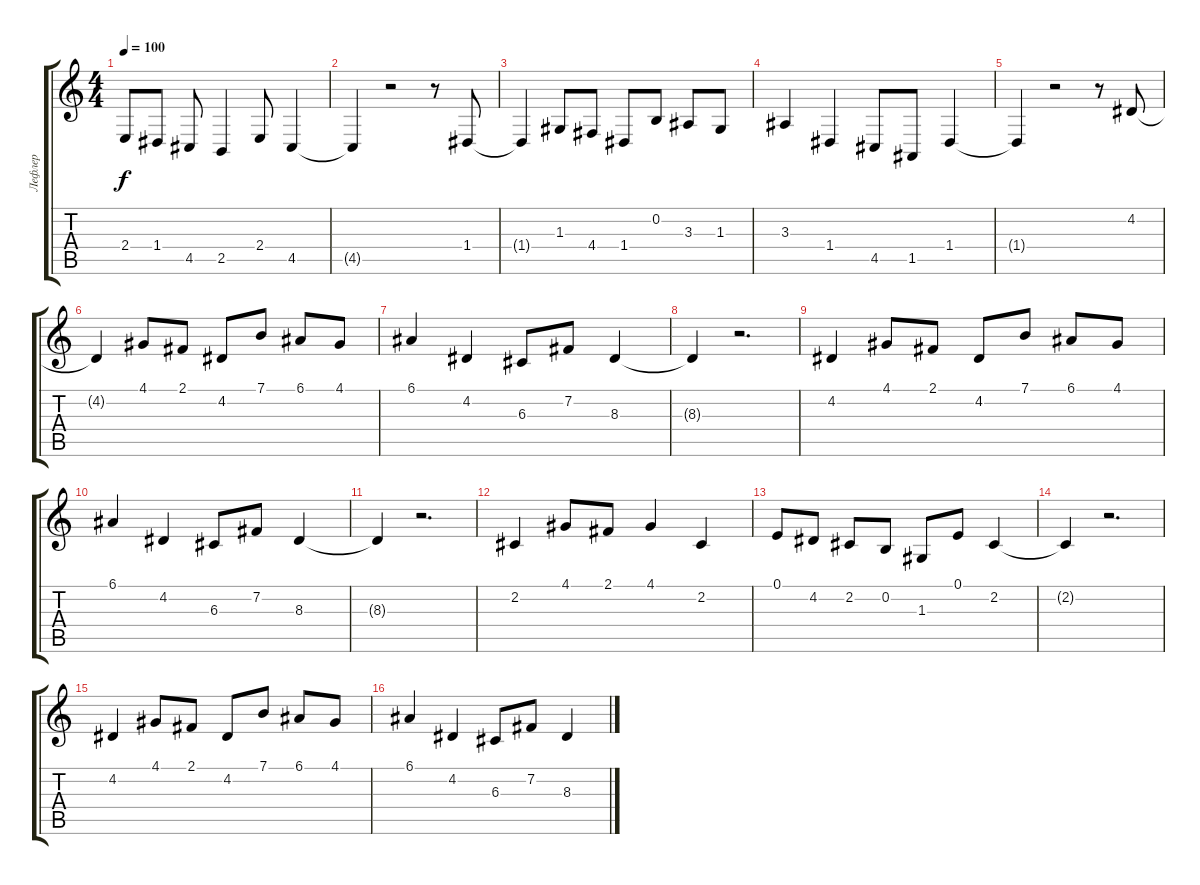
\track ("Лефлер" "Лефлер") {instrument lead6voice}
\staff {score tabs}
\tuning (E4 B3 G3 D3 A2 E2) {hide}
\ts (4 4)
\tempo 100
\clef g2
\ks c
2.4.8{dy f} 1.4.8 4.5.8 2.5.4 2.4.8 4.5.4 |
4.5{t}.4 r.2 r.8 1.4.8 |
1.4{t}.4 1.3.8 4.4.8 1.4.8 0.2.8 3.3.8 1.3.8 |
3.3.4 1.4.4 4.5.8 1.5.8 1.4.4 |
1.4{t}.4 r.2 r.8 4.2.8 |
4.2{t}.4 4.1.8 2.1.8 4.2.8 7.1.8 6.1.8 4.1.8 |
6.1.4 4.2.4 6.3.8 7.2.8 8.3.4 |
8.3{t}.4 r.2{d} |
4.2.4 4.1.8 2.1.8 4.2.8 7.1.8 6.1.8 4.1.8 |
6.1.4 4.2.4 6.3.8 7.2.8 8.3.4 |
8.3{t}.4 r.2{d} |
2.2.4 4.1.8 2.1.8 4.1.4 2.2.4 |
0.1.8 4.2.8 2.2.8 0.2.8 1.3.8 0.1.8 2.2.4 |
2.2{t}.4 r.2{d} |
4.2.4 4.1.8 2.1.8 4.2.8 7.1.8 6.1.8 4.1.8 |
6.1.4 4.2.4 6.3.8 7.2.8 8.3.4
